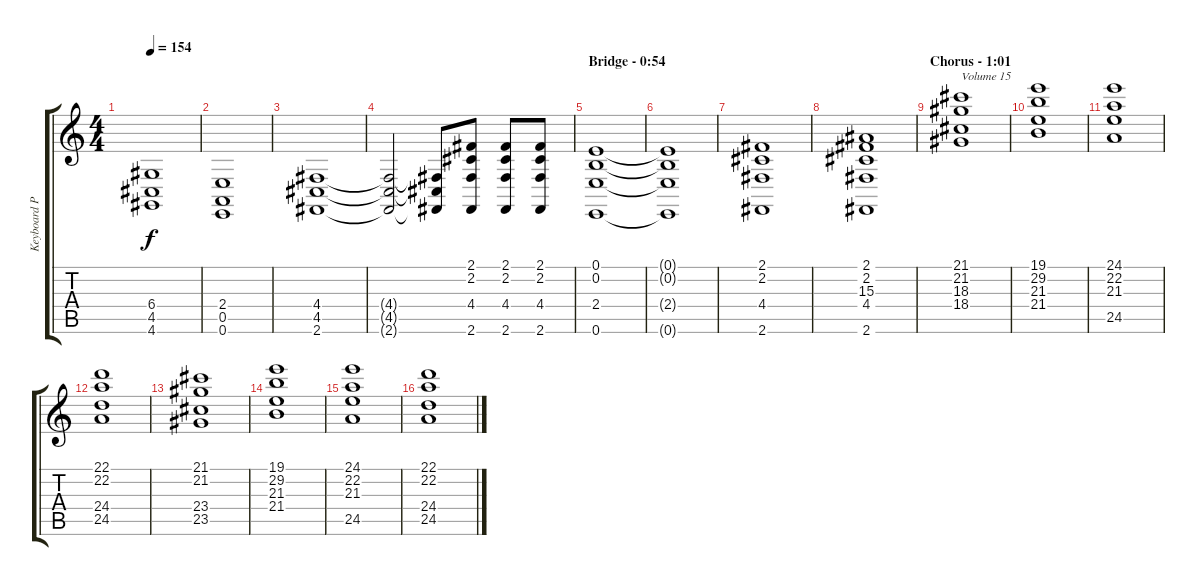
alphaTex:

\track ("Keyboard Pad" "Keyboard P") {instrument pad2warm}
\staff {score tabs}
\tuning (E4 B3 G3 D3 A2 E2) {hide}
\ts (4 4)
\tempo 154
\clef g2
\ks c
(6.4 4.5 4.6).1{dy f} |
(2.4 0.5 0.6).1 |
(4.4 4.5 2.6).1 |
(4.4{t} 4.5{t} 2.6{t}).2 (4.4{t} 4.5{t} 2.6{t}).8 (2.1 2.2 4.4 2.6).8 (2.1 2.2 4.4 2.6).8 (2.1 2.2 4.4 2.6).8 |
\section ("" "Bridge - 0:54")
(0.1 0.2 2.4 0.6).1 |
(0.1{t} 0.2{t} 2.4{t} 0.6{t}).1 |
(2.1 2.2 4.4 2.6).1 |
(2.1 2.2 15.3 4.4 2.6).1 |
\section ("" "Chorus - 1:01")
(21.1 21.2 18.3 18.4).1{txt "Volume 15" volume 15} |
(19.1 29.2 21.3 21.4).1 |
(24.1 22.2 21.3 24.5).1 |
(22.1 22.2 24.4 24.5).1 |
(21.1 21.2 23.4 23.5).1 |
(19.1 29.2 21.3 21.4).1 |
(24.1 22.2 21.3 24.5).1 |
(22.1 22.2 24.4 24.5).1
